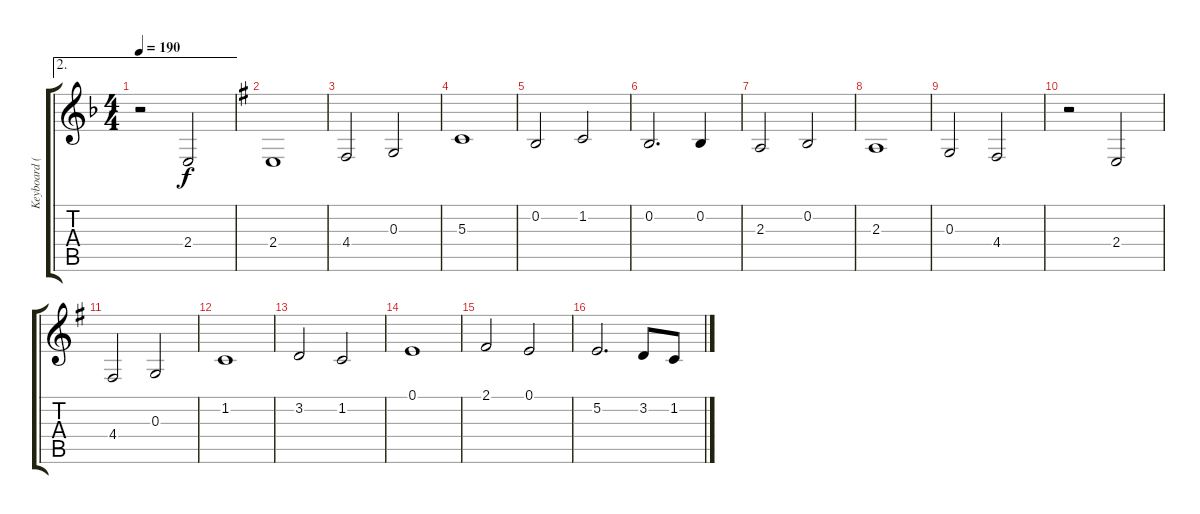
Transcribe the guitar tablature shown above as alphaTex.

\track ("Keyboard (Tuomas)" "Keyboard (") {instrument lead6voice}
\staff {score tabs}
\tuning (E4 B3 G3 D3 A2 E2) {hide}
\ae 2
\ts (4 4)
\tempo 190
\clef g2
\ks f
r.2{dy f} 2.4.2 |
\ks g
2.4.1 |
4.4.2 0.3.2 |
5.3.1 |
0.2.2 1.2.2 |
0.2.2{d} 0.2.4 |
2.3.2 0.2.2 |
2.3.1 |
0.3.2 4.4.2 |
r.2 2.4.2 |
4.4.2 0.3.2 |
1.2.1 |
3.2.2 1.2.2 |
0.1.1 |
2.1.2 0.1.2 |
5.2.2{d} 3.2.8 1.2.8
